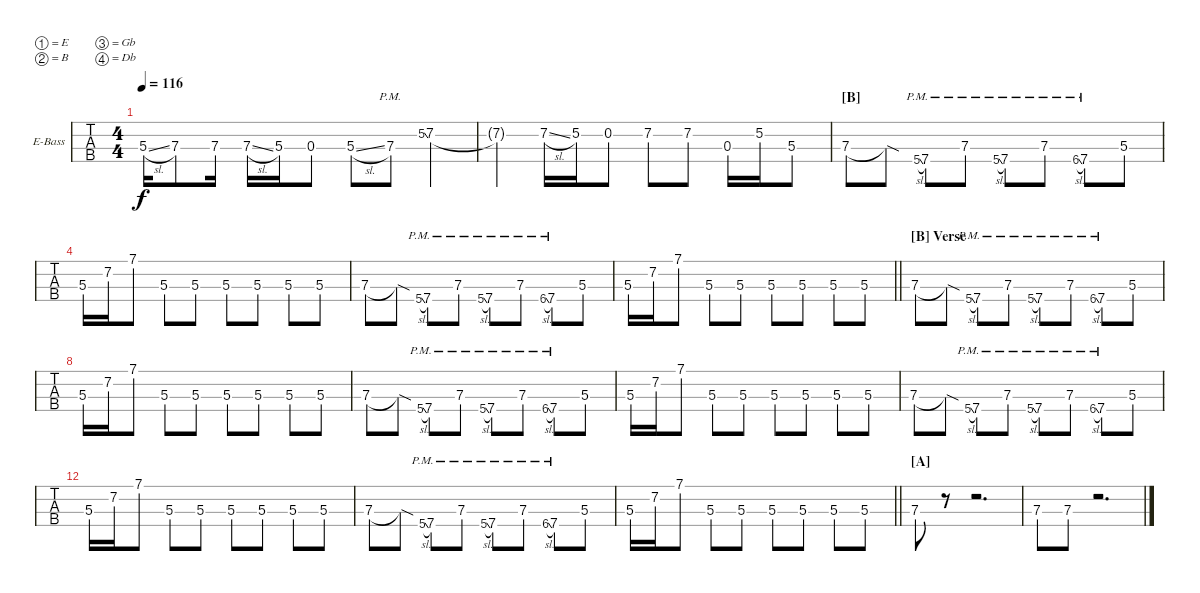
\bracketExtendMode nobrackets
\firstSystemTrackNameOrientation horizontal
\otherSystemsTrackNameOrientation horizontal
\defaultBarNumberDisplay FirstOfSystem
\track ("Bass " "E-Bass") {instrument electricbassfinger}
\staff {tabs}
\tuning (E2 B1 Gb1 Db1)
\ts (4 4)
\tempo 116
\clef f4
\ks c
5.3{sl}.16{dy f} 7.3.8 7.3.16 7.3{sl}.16 5.3.16 0.3.8 5.3{sl}.8 7.3{pm}.8 5.2{ss}.8{gr onbeat} 7.2.4 |
7.2{t}.4 7.2{sl}.16 5.2.16 0.2.8 7.2.8 7.2.8 0.3.16 5.2.16 5.3.8 |
\section ("B" "")
7.3.8 7.3{sod t}.8 5.4{sl pm}.8{gr onbeat} 7.4{pm}.8 7.3{pm}.8 5.4{sl pm}.8{gr onbeat} 7.4{pm}.8 7.3{pm}.8 6.4{sl pm}.8{gr onbeat} 7.4{pm}.8 5.3.8 |
5.3.16 7.2.16 7.1.8 5.3.8 5.3.8 5.3.8 5.3.8 5.3.8 5.3.8 |
7.3.8 7.3{sod t}.8 5.4{sl pm}.8{gr onbeat} 7.4{pm}.8 7.3{pm}.8 5.4{sl pm}.8{gr onbeat} 7.4{pm}.8 7.3{pm}.8 6.4{sl pm}.8{gr onbeat} 7.4{pm}.8 5.3.8 |
\barLineRight lightlight
5.3.16 7.2.16 7.1.8 5.3.8 5.3.8 5.3.8 5.3.8 5.3.8 5.3.8 |
\section ("B" "Verse")
7.3.8 7.3{sod t}.8 5.4{sl pm}.8{gr onbeat} 7.4{pm}.8 7.3{pm}.8 5.4{sl pm}.8{gr onbeat} 7.4{pm}.8 7.3{pm}.8 6.4{sl pm}.8{gr onbeat} 7.4{pm}.8 5.3.8 |
5.3.16 7.2.16 7.1.8 5.3.8 5.3.8 5.3.8 5.3.8 5.3.8 5.3.8 |
7.3.8 7.3{sod t}.8 5.4{sl pm}.8{gr onbeat} 7.4{pm}.8 7.3{pm}.8 5.4{sl pm}.8{gr onbeat} 7.4{pm}.8 7.3{pm}.8 6.4{sl pm}.8{gr onbeat} 7.4{pm}.8 5.3.8 |
5.3.16 7.2.16 7.1.8 5.3.8 5.3.8 5.3.8 5.3.8 5.3.8 5.3.8 |
7.3.8 7.3{sod t}.8 5.4{sl pm}.8{gr onbeat} 7.4{pm}.8 7.3{pm}.8 5.4{sl pm}.8{gr onbeat} 7.4{pm}.8 7.3{pm}.8 6.4{sl pm}.8{gr onbeat} 7.4{pm}.8 5.3.8 |
5.3.16 7.2.16 7.1.8 5.3.8 5.3.8 5.3.8 5.3.8 5.3.8 5.3.8 |
7.3.8 7.3{sod t}.8 5.4{sl pm}.8{gr onbeat} 7.4{pm}.8 7.3{pm}.8 5.4{sl pm}.8{gr onbeat} 7.4{pm}.8 7.3{pm}.8 6.4{sl pm}.8{gr onbeat} 7.4{pm}.8 5.3.8 |
\barLineRight lightlight
5.3.16 7.2.16 7.1.8 5.3.8 5.3.8 5.3.8 5.3.8 5.3.8 5.3.8 |
\section ("A" "")
7.3.8 r.8 r.2{d} |
7.3.8 7.3.8 r.2{d}
